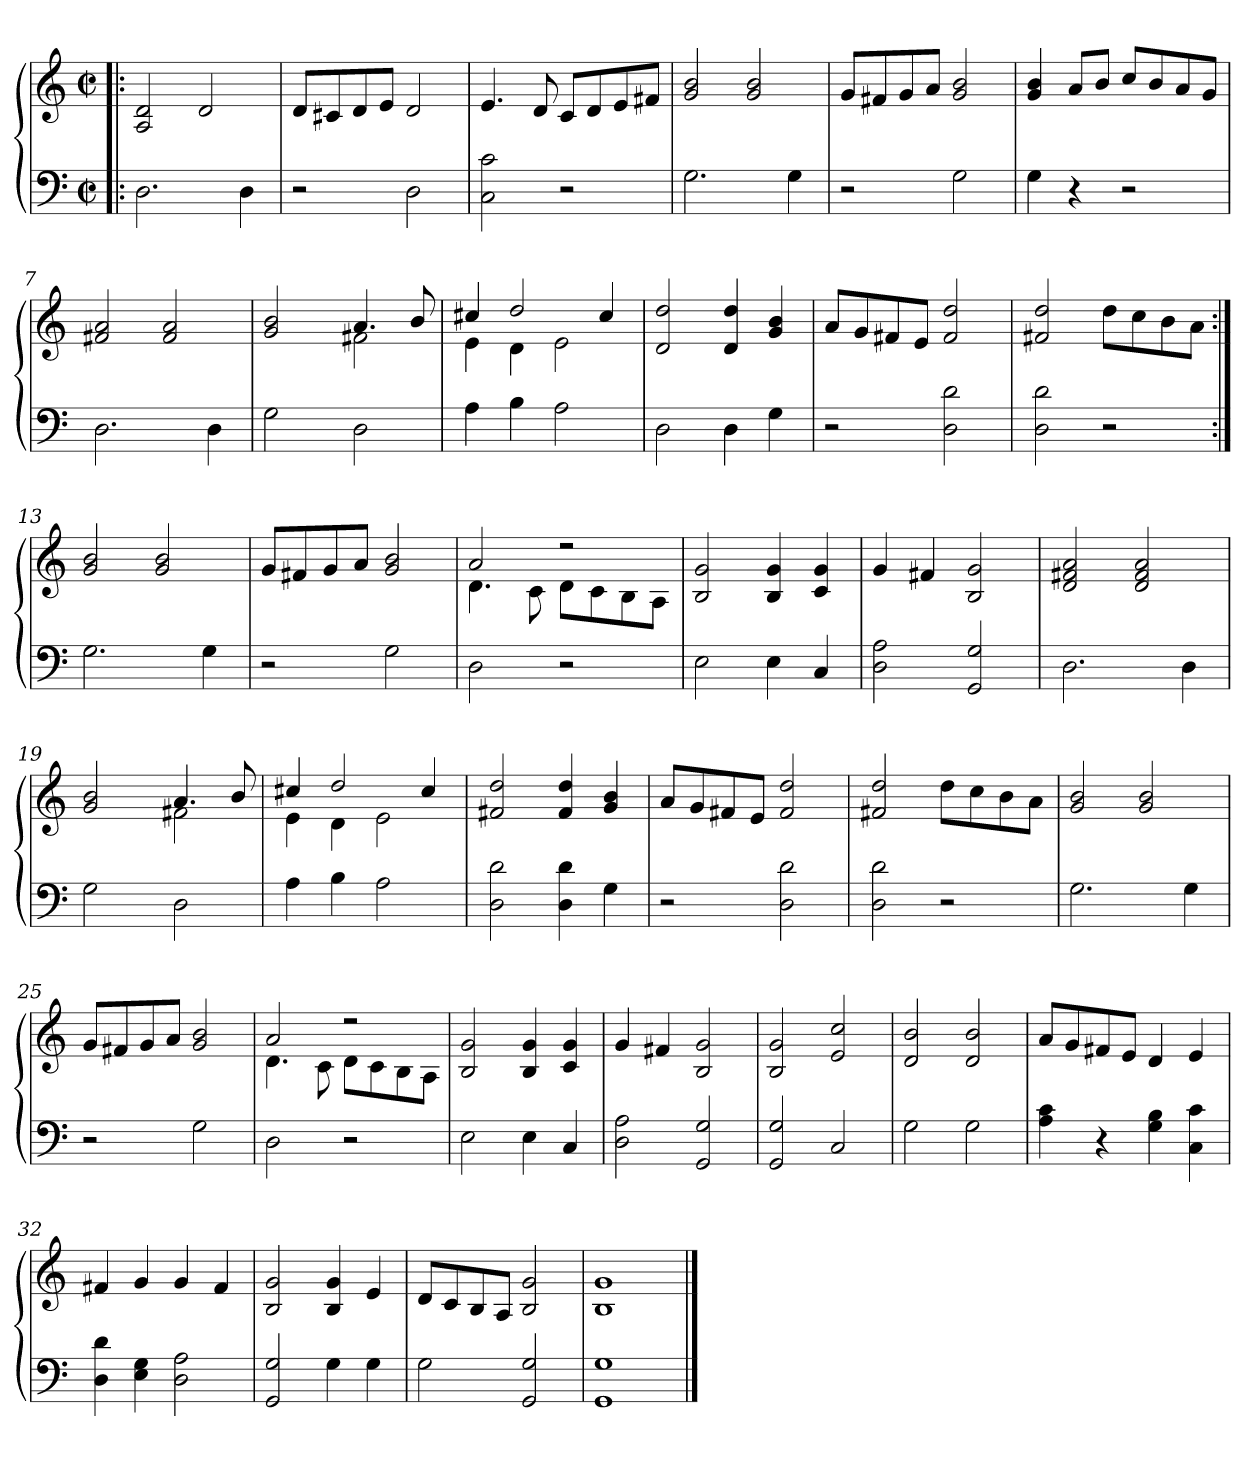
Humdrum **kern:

**kern	**kern
*part1	*part1
*staff2	*staff1
*clefF4	*clefG2
*k[]	*k[]
*M2/2	*M2/2
*met(c|)	*met(c|)
=1!|:	=1!|:
2.D\	2A/ 2d/
.	2d/
4D\	.
=2	=2
2r	8d/L
.	8c#X/
.	8d/
.	8e/J
2D\	2d/
=3	=3
2C\ 2c\	4.e/
.	8d/
2r	8c/L
.	8d/
.	8e/
.	8f#X/J
=4	=4
2.G\	2g/ 2b/
.	2g/ 2b/
4G\	.
=5	=5
2r	8g/L
.	8f#X/
.	8g/
.	8a/J
2G\	2g/ 2b/
=6	=6
4G\	4g/ 4b/
4r	8a/L
.	8b/J
2r	8cc/L
.	8b/
.	8a/
.	8g/J
!!LO:LB:g=z
=7	=7
2.D\	2f#X/ 2a/
.	2f#/ 2a/
4D\	.
=8	=8
*	*^
2G\	2g/ 2b/	4ryy
.	.	4ryy
2D\	4.a/	2f#X\
.	8b/	.
=9	=9	=9
4A\	4cc#X/	4e\
4B\	2dd/	4d\
2A\	.	2e\
.	4cc#/	.
*	*v	*v
=10	=10
2D\	2d/ 2dd/
4D\	4d/ 4dd/
4G\	4g/ 4b/
=11	=11
2r	8a/L
.	8g/
.	8f#X/
.	8e/J
2D\ 2d\	2f#/ 2dd/
=12	=12
2D\ 2d\	2f#X/ 2dd/
2r	8dd\L
.	8cc\
.	8b\
.	8a\J
=13:|!	=13:|!
2.G\	2g/ 2b/
.	2g/ 2b/
4G\	.
!!LO:LB:g=z
=14	=14
2r	8g/L
.	8f#X/
.	8g/
.	8a/J
2G\	2g/ 2b/
=15	=15
*	*^
2D\	2a/	4.d\
.	.	8c\
2r	2r	8d\L
.	.	8c\
.	.	8B\
.	.	8A\J
*	*v	*v
=16	=16
2E\	2B/ 2g/
4E\	4B/ 4g/
4C/	4c/ 4g/
=17	=17
2D\ 2A\	4g/
.	4f#X/
2GG/ 2G/	2B/ 2g/
=18	=18
2.D\	2d/ 2f#X/ 2a/
.	2d/ 2f#/ 2a/
4D\	.
!!LO:LB:g=z
=19	=19
*	*^
2G\	2g/ 2b/	4ryy
.	.	4ryy
2D\	4.a/	2f#X\
.	8b/	.
=20	=20	=20
4A\	4cc#X/	4e\
4B\	2dd/	4d\
2A\	.	2e\
.	4cc#/	.
*	*v	*v
=21	=21
2D\ 2d\	2f#X/ 2dd/
4D\ 4d\	4f#/ 4dd/
4G\	4g/ 4b/
=22	=22
2r	8a/L
.	8g/
.	8f#X/
.	8e/J
2D\ 2d\	2f#/ 2dd/
=23	=23
2D\ 2d\	2f#X/ 2dd/
2r	8dd\L
.	8cc\
.	8b\
.	8a\J
=24	=24
2.G\	2g/ 2b/
.	2g/ 2b/
4G\	.
!!LO:LB:g=z
=25	=25
2r	8g/L
.	8f#X/
.	8g/
.	8a/J
2G\	2g/ 2b/
=26	=26
*	*^
2D\	2a/	4.d\
.	.	8c\
2r	2r	8d\L
.	.	8c\
.	.	8B\
.	.	8A\J
*	*v	*v
=27	=27
2E\	2B/ 2g/
4E\	4B/ 4g/
4C/	4c/ 4g/
=28	=28
2D\ 2A\	4g/
.	4f#X/
2GG/ 2G/	2B/ 2g/
=29	=29
2GG/ 2G/	2B/ 2g/
2C/	2e/ 2cc/
=30	=30
2G\	2d/ 2b/
2G\	2d/ 2b/
=31	=31
4A\ 4c\	8a/L
.	8g/
4r	8f#X/
.	8e/J
4G\ 4B\	4d/
4C\ 4c\	4e/
!!LO:LB:g=z
=32	=32
4D\ 4d\	4f#X/
4E\ 4G\	4g/
2D\ 2A\	4g/
.	4f#/
=33	=33
2GG/ 2G/	2B/ 2g/
4G\	4B/ 4g/
4G\	4e/
=34	=34
2G\	8d/L
.	8c/
.	8B/
.	8A/J
2GG/ 2G/	2B/ 2g/
=35	=35
1GG 1G	1B 1g
==	==
*-	*-
